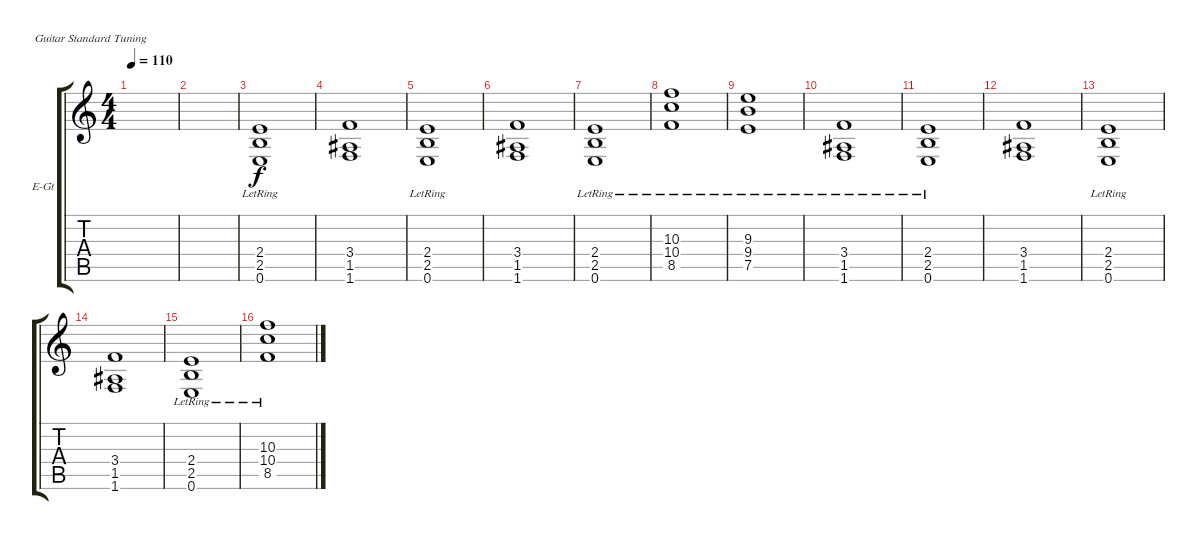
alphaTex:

\defaultSystemsLayout 4
\bracketExtendMode groupsimilarinstruments
\firstSystemTrackNameOrientation horizontal
\otherSystemsTrackNameOrientation horizontal
\track ("Electric Guitar" "E-Gt") {instrument electricguitarclean}
\staff {score tabs}
\tuning (E4 B3 G3 D3 A2 E2)
\ts (4 4)
\tempo 110
\clef g2
\scale
0.333333
\ks c
|
\scale
0.333333 |
\scale
0.333333 (0.6{lr} 2.5{lr} 2.4{lr}).1 |
\scale
0.333333 (1.6 1.5 3.4).1 |
(0.6{lr} 2.5{lr} 2.4{lr}).1 |
(1.6 1.5 3.4).1 |
(0.6{lr} 2.5{lr} 2.4{lr}).1 |
(10.3{lr} 10.4{lr} 8.5{lr}).1 |
(9.3{lr} 9.4{lr} 7.5{lr}).1 |
(1.6{lr} 1.5{lr} 3.4{lr}).1 |
(0.6{lr} 2.5{lr} 2.4{lr}).1 |
(1.6 1.5 3.4).1 |
(0.6{lr} 2.5{lr} 2.4{lr}).1 |
(1.6 1.5 3.4).1 |
(0.6{lr} 2.5{lr} 2.4{lr}).1 |
(10.3{lr} 10.4{lr} 8.5{lr}).1
